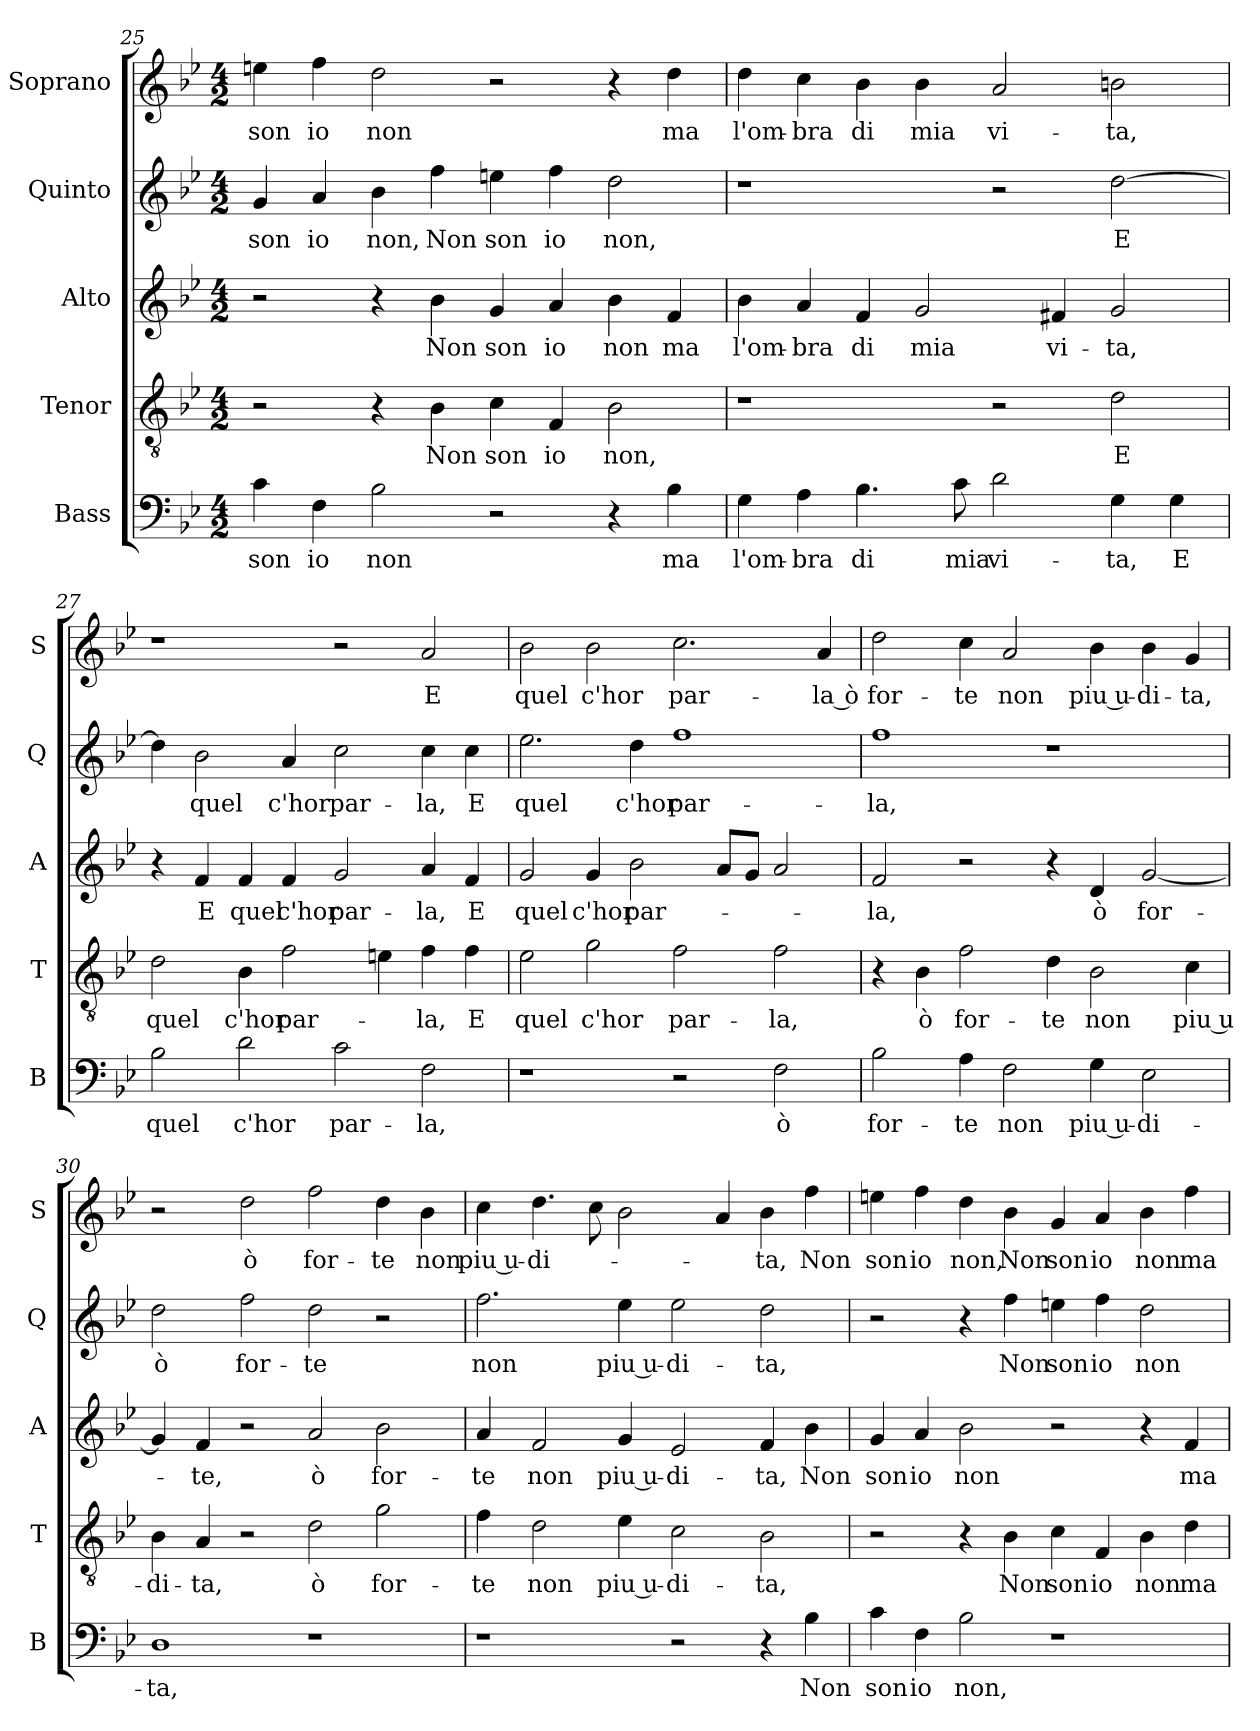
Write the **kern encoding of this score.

**kern	**text	**kern	**text	**kern	**text	**kern	**text	**kern	**text
*part5	*part5	*part4	*part4	*part3	*part3	*part2	*part2	*part1	*part1
*staff5	*staff5	*staff4	*staff4	*staff3	*staff3	*staff2	*staff2	*staff1	*staff1
*I"Bass	*	*I"Tenor	*	*I"Alto	*	*I"Quinto	*	*I"Soprano	*
*I'B	*	*I'T	*	*I'A	*	*I'Q	*	*I'S	*
*clefF4	*	*clefGv2	*	*clefG2	*	*clefG2	*	*clefG2	*
*k[b-e-]	*	*k[b-e-]	*	*k[b-e-]	*	*k[b-e-]	*	*k[b-e-]	*
*B-:	*	*B-:	*	*B-:	*	*B-:	*	*B-:	*
*M4/2	*	*M4/2	*	*M4/2	*	*M4/2	*	*M4/2	*
=25	=25	=25	=25	=25	=25	=25	=25	=25	=25
!	!LO:LY:b	!	!	!	!	!	!LO:LY:b	!	!LO:LY:b
4c\	son	2r	.	2r	.	4g/	son	4een\	son
!	!LO:LY:b	!	!	!	!	!	!LO:LY:b	!	!LO:LY:b
4F\	io	.	.	.	.	4a/	io	4ff\	io
!	!LO:LY:b	!	!	!	!	!	!LO:LY:b	!	!LO:LY:b
2B-\	non	4r	.	4r	.	4b-\	non,	2dd\	non
!	!	!	!LO:LY:b	!	!LO:LY:b	!	!LO:LY:b	!	!
.	.	4B-\	Non	4b-\	Non	4ff\	Non	.	.
!	!	!	!LO:LY:b	!	!LO:LY:b	!	!LO:LY:b	!	!
2r	.	4c\	son	4g/	son	4een\	son	2r	.
!	!	!	!LO:LY:b	!	!LO:LY:b	!	!LO:LY:b	!	!
.	.	4F/	io	4a/	io	4ff\	io	.	.
!	!	!	!LO:LY:b	!	!LO:LY:b	!	!LO:LY:b	!	!
4r	.	2B-\	non,	4b-\	non	2dd\	non,	4r	.
!	!LO:LY:b	!	!	!	!LO:LY:b	!	!	!	!LO:LY:b
4B-\	ma	.	.	4f/	ma	.	.	4dd\	ma
!!LO:PB:g=z
=26	=26	=26	=26	=26	=26	=26	=26	=26	=26
!	!LO:LY:b	!	!	!	!LO:LY:b	!	!	!	!LO:LY:b
4G\	l'om-	1r	.	4b-\	l'om-	1r	.	4dd\	l'om-
!	!LO:LY:b	!	!	!	!LO:LY:b	!	!	!	!LO:LY:b
4A\	-bra	.	.	4a/	-bra	.	.	4cc\	-bra
!	!LO:LY:b	!	!	!	!LO:LY:b	!	!	!	!LO:LY:b
4.B-\	di	.	.	4f/	di	.	.	4b-\	di
!	!	!	!	!	!LO:LY:b	!	!	!	!LO:LY:b
.	.	.	.	2g/	mia	.	.	4b-\	mia
!	!LO:LY:b	!	!	!	!	!	!	!	!
8c\	mia	.	.	.	.	.	.	.	.
!	!LO:LY:b	!	!	!	!	!	!	!	!LO:LY:b
2d\	vi-	2r	.	.	.	2r	.	2a/	vi-
!	!	!	!	!	!LO:LY:b	!	!	!	!
.	.	.	.	4f#X/	vi-	.	.	.	.
!	!LO:LY:b	!	!LO:LY:b	!	!LO:LY:b	!	!LO:LY:b	!	!LO:LY:b
4G\	-ta,	2d\	E	2g/	-ta,	[2dd\	E	2bn\	-ta,
!	!LO:LY:b	!	!	!	!	!	!	!	!
4G\	E	.	.	.	.	.	.	.	.
=27	=27	=27	=27	=27	=27	=27	=27	=27	=27
!	!LO:LY:b	!	!LO:LY:b	!	!	!	!	!	!
2B-\	quel	2d\	quel	4r	.	4dd\]	.	1r	.
!	!	!	!	!	!LO:LY:b	!	!LO:LY:b	!	!
.	.	.	.	4f/	E	2b-\	quel	.	.
!	!LO:LY:b	!	!LO:LY:b	!	!LO:LY:b	!	!	!	!
2d\	c'hor	4B-\	c'hor	4f/	quel	.	.	.	.
!	!	!	!LO:LY:b	!	!LO:LY:b	!	!LO:LY:b	!	!
.	.	2f\	par-	4f/	c'hor	4a/	c'hor	.	.
!	!LO:LY:b	!	!	!	!LO:LY:b	!	!LO:LY:b	!	!
2c\	par-	.	.	2g/	par-	2cc\	par-	2r	.
.	.	4en\	.	.	.	.	.	.	.
!	!LO:LY:b	!	!LO:LY:b	!	!LO:LY:b	!	!LO:LY:b	!	!LO:LY:b
2F\	-la,	4f\	-la,	4a/	-la,	4cc\	-la,	2a/	E
!	!	!	!LO:LY:b	!	!LO:LY:b	!	!LO:LY:b	!	!
.	.	4f\	E	4f/	E	4cc\	E	.	.
=28	=28	=28	=28	=28	=28	=28	=28	=28	=28
!	!	!	!LO:LY:b	!	!LO:LY:b	!	!LO:LY:b	!	!LO:LY:b
1r	.	2e-\	quel	2g/	quel	2.ee-\	quel	2b-\	quel
!	!	!	!LO:LY:b	!	!LO:LY:b	!	!	!	!LO:LY:b
.	.	2g\	c'hor	4g/	c'hor	.	.	2b-\	c'hor
!	!	!	!	!	!LO:LY:b	!	!LO:LY:b	!	!
.	.	.	.	2b-\	par-	4dd\	c'hor	.	.
!	!	!	!LO:LY:b	!	!	!	!LO:LY:b	!	!LO:LY:b
2r	.	2f\	par-	.	.	1ff	par-	2.cc\	par-
.	.	.	.	8a/L	.	.	.	.	.
.	.	.	.	8g/J	.	.	.	.	.
!	!LO:LY:b	!	!LO:LY:b	!	!	!	!	!	!
2F\	ò	2f\	-la,	2a/	.	.	.	.	.
!	!	!	!	!	!	!	!	!	!LO:LY:b
.	.	.	.	.	.	.	.	4a/	-la ò
!!LO:LB:g=z
=29	=29	=29	=29	=29	=29	=29	=29	=29	=29
!	!LO:LY:b	!	!	!	!LO:LY:b	!	!LO:LY:b	!	!LO:LY:b
2B-\	for-	4r	.	2f/	-la,	1ff	-la,	2dd\	for-
!	!	!	!LO:LY:b	!	!	!	!	!	!
.	.	4B-\	ò	.	.	.	.	.	.
!	!LO:LY:b	!	!LO:LY:b	!	!	!	!	!	!LO:LY:b
4A\	-te	2f\	for-	2r	.	.	.	4cc\	-te
!	!LO:LY:b	!	!	!	!	!	!	!	!LO:LY:b
2F\	non	.	.	.	.	.	.	2a/	non
!	!	!	!LO:LY:b	!	!	!	!	!	!
.	.	4d\	-te	4r	.	1r	.	.	.
!	!LO:LY:b	!	!LO:LY:b	!	!LO:LY:b	!	!	!	!LO:LY:b
4G\	piu u-	2B-\	non	4d/	ò	.	.	4b-\	piu u-
!	!LO:LY:b	!	!	!	!LO:LY:b	!	!	!	!LO:LY:b
2E-\	-di-	.	.	[2g/	for-	.	.	4b-\	-di-
!	!	!	!LO:LY:b	!	!	!	!	!	!LO:LY:b
.	.	4c\	piu u-	.	.	.	.	4g/	-ta,
=30	=30	=30	=30	=30	=30	=30	=30	=30	=30
!	!LO:LY:b	!	!LO:LY:b	!	!	!	!LO:LY:b	!	!
1D	-ta,	4B-\	-di-	4g/]	.	2dd\	ò	2r	.
!	!	!	!LO:LY:b	!	!LO:LY:b	!	!	!	!
.	.	4A/	-ta,	4f/	-te,	.	.	.	.
!	!	!	!	!	!	!	!LO:LY:b	!	!LO:LY:b
.	.	2r	.	2r	.	2ff\	for-	2dd\	ò
!	!	!	!LO:LY:b	!	!LO:LY:b	!	!LO:LY:b	!	!LO:LY:b
1r	.	2d\	ò	2a/	ò	2dd\	-te	2ff\	for-
!	!	!	!LO:LY:b	!	!LO:LY:b	!	!	!	!LO:LY:b
.	.	2g\	for-	2b-\	for-	2r	.	4dd\	-te
!	!	!	!	!	!	!	!	!	!LO:LY:b
.	.	.	.	.	.	.	.	4b-\	non
=31	=31	=31	=31	=31	=31	=31	=31	=31	=31
!	!	!	!LO:LY:b	!	!LO:LY:b	!	!LO:LY:b	!	!LO:LY:b
1r	.	4f\	-te	4a/	-te	2.ff\	non	4cc\	piu u-
!	!	!	!LO:LY:b	!	!LO:LY:b	!	!	!	!LO:LY:b
.	.	2d\	non	2f/	non	.	.	4.dd\	-di-
.	.	.	.	.	.	.	.	8cc\	.
!	!	!	!LO:LY:b	!	!LO:LY:b	!	!LO:LY:b	!	!
.	.	4e-\	piu u-	4g/	piu u-	4ee-\	piu u-	2b-\	.
!	!	!	!LO:LY:b	!	!LO:LY:b	!	!LO:LY:b	!	!
2r	.	2c\	-di-	2e-/	-di-	2ee-\	-di-	.	.
.	.	.	.	.	.	.	.	4a/	.
!	!	!	!LO:LY:b	!	!LO:LY:b	!	!LO:LY:b	!	!LO:LY:b
4r	.	2B-\	-ta,	4f/	-ta,	2dd\	-ta,	4b-\	-ta,
!	!LO:LY:b	!	!	!	!LO:LY:b	!	!	!	!LO:LY:b
4B-\	Non	.	.	4b-\	Non	.	.	4ff\	Non
!!LO:LB:g=z
=32	=32	=32	=32	=32	=32	=32	=32	=32	=32
!	!LO:LY:b	!	!	!	!LO:LY:b	!	!	!	!LO:LY:b
4c\	son	2r	.	4g/	son	2r	.	4een\	son
!	!LO:LY:b	!	!	!	!LO:LY:b	!	!	!	!LO:LY:b
4F\	io	.	.	4a/	io	.	.	4ff\	io
!	!LO:LY:b	!	!	!	!LO:LY:b	!	!	!	!LO:LY:b
2B-\	non,	4r	.	2b-\	non	4r	.	4dd\	non,
!	!	!	!LO:LY:b	!	!	!	!LO:LY:b	!	!LO:LY:b
.	.	4B-\	Non	.	.	4ff\	Non	4b-\	Non
!	!	!	!LO:LY:b	!	!	!	!LO:LY:b	!	!LO:LY:b
1r	.	4c\	son	2r	.	4een\	son	4g/	son
!	!	!	!LO:LY:b	!	!	!	!LO:LY:b	!	!LO:LY:b
.	.	4F/	io	.	.	4ff\	io	4a/	io
!	!	!	!LO:LY:b	!	!	!	!LO:LY:b	!	!LO:LY:b
.	.	4B-\	non	4r	.	2dd\	non	4b-\	non
!	!	!	!LO:LY:b	!	!LO:LY:b	!	!	!	!LO:LY:b
.	.	4d\	ma	4f/	ma	.	.	4ff\	ma
=	=	=	=	=	=	=	=	=	=
*-	*-	*-	*-	*-	*-	*-	*-	*-	*-
